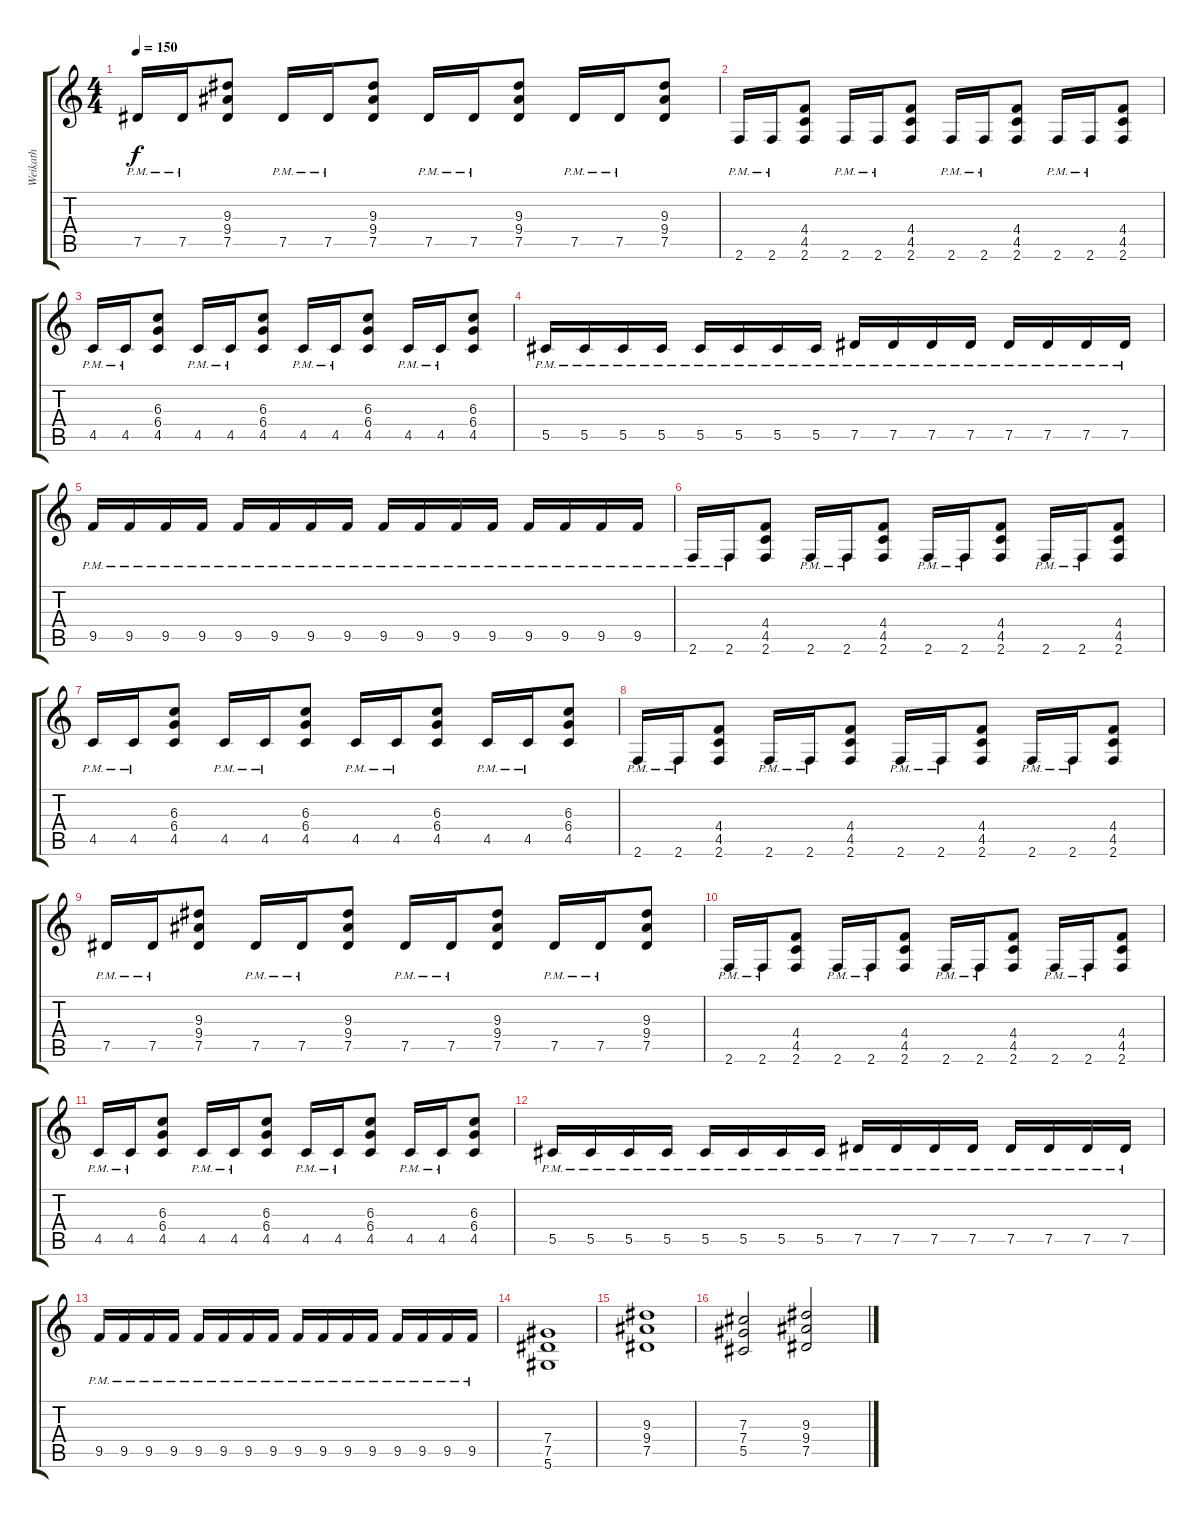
\track ("Weikath" "Weikath") {instrument distortionguitar}
\staff {score tabs}
\tuning (Eb4 Bb3 Gb3 Db3 Ab2 Eb2) {hide}
\ts (4 4)
\tempo 150
\clef g2
\ks c
7.5{pm}.16{dy f} 7.5{pm}.16 (9.3 9.4 7.5).8 7.5{pm}.16 7.5{pm}.16 (9.3 9.4 7.5).8 7.5{pm}.16 7.5{pm}.16 (9.3 9.4 7.5).8 7.5{pm}.16 7.5{pm}.16 (9.3 9.4 7.5).8 |
2.6{pm}.16 2.6{pm}.16 (4.4 4.5 2.6).8 2.6{pm}.16 2.6{pm}.16 (4.4 4.5 2.6).8 2.6{pm}.16 2.6{pm}.16 (4.4 4.5 2.6).8 2.6{pm}.16 2.6{pm}.16 (4.4 4.5 2.6).8 |
4.5{pm}.16 4.5{pm}.16 (6.3 6.4 4.5).8 4.5{pm}.16 4.5{pm}.16 (6.3 6.4 4.5).8 4.5{pm}.16 4.5{pm}.16 (6.3 6.4 4.5).8 4.5{pm}.16 4.5{pm}.16 (6.3 6.4 4.5).8 |
5.5{pm}.16 5.5{pm}.16 5.5{pm}.16 5.5{pm}.16 5.5{pm}.16 5.5{pm}.16 5.5{pm}.16 5.5{pm}.16 7.5{pm}.16 7.5{pm}.16 7.5{pm}.16 7.5{pm}.16 7.5{pm}.16 7.5{pm}.16 7.5{pm}.16 7.5{pm}.16 |
9.5{pm}.16 9.5{pm}.16 9.5{pm}.16 9.5{pm}.16 9.5{pm}.16 9.5{pm}.16 9.5{pm}.16 9.5{pm}.16 9.5{pm}.16 9.5{pm}.16 9.5{pm}.16 9.5{pm}.16 9.5{pm}.16 9.5{pm}.16 9.5{pm}.16 9.5{pm}.16 |
2.6{pm}.16 2.6{pm}.16 (4.4 4.5 2.6).8 2.6{pm}.16 2.6{pm}.16 (4.4 4.5 2.6).8 2.6{pm}.16 2.6{pm}.16 (4.4 4.5 2.6).8 2.6{pm}.16 2.6{pm}.16 (4.4 4.5 2.6).8 |
4.5{pm}.16 4.5{pm}.16 (6.3 6.4 4.5).8 4.5{pm}.16 4.5{pm}.16 (6.3 6.4 4.5).8 4.5{pm}.16 4.5{pm}.16 (6.3 6.4 4.5).8 4.5{pm}.16 4.5{pm}.16 (6.3 6.4 4.5).8 |
2.6{pm}.16 2.6{pm}.16 (4.4 4.5 2.6).8 2.6{pm}.16 2.6{pm}.16 (4.4 4.5 2.6).8 2.6{pm}.16 2.6{pm}.16 (4.4 4.5 2.6).8 2.6{pm}.16 2.6{pm}.16 (4.4 4.5 2.6).8 |
7.5{pm}.16 7.5{pm}.16 (9.3 9.4 7.5).8 7.5{pm}.16 7.5{pm}.16 (9.3 9.4 7.5).8 7.5{pm}.16 7.5{pm}.16 (9.3 9.4 7.5).8 7.5{pm}.16 7.5{pm}.16 (9.3 9.4 7.5).8 |
2.6{pm}.16 2.6{pm}.16 (4.4 4.5 2.6).8 2.6{pm}.16 2.6{pm}.16 (4.4 4.5 2.6).8 2.6{pm}.16 2.6{pm}.16 (4.4 4.5 2.6).8 2.6{pm}.16 2.6{pm}.16 (4.4 4.5 2.6).8 |
4.5{pm}.16 4.5{pm}.16 (6.3 6.4 4.5).8 4.5{pm}.16 4.5{pm}.16 (6.3 6.4 4.5).8 4.5{pm}.16 4.5{pm}.16 (6.3 6.4 4.5).8 4.5{pm}.16 4.5{pm}.16 (6.3 6.4 4.5).8 |
5.5{pm}.16 5.5{pm}.16 5.5{pm}.16 5.5{pm}.16 5.5{pm}.16 5.5{pm}.16 5.5{pm}.16 5.5{pm}.16 7.5{pm}.16 7.5{pm}.16 7.5{pm}.16 7.5{pm}.16 7.5{pm}.16 7.5{pm}.16 7.5{pm}.16 7.5{pm}.16 |
9.5{pm}.16 9.5{pm}.16 9.5{pm}.16 9.5{pm}.16 9.5{pm}.16 9.5{pm}.16 9.5{pm}.16 9.5{pm}.16 9.5{pm}.16 9.5{pm}.16 9.5{pm}.16 9.5{pm}.16 9.5{pm}.16 9.5{pm}.16 9.5{pm}.16 9.5{pm}.16 |
(7.4 7.5 5.6).1 |
(9.3 9.4 7.5).1 |
(7.3 7.4 5.5).2 (9.3 9.4 7.5).2
